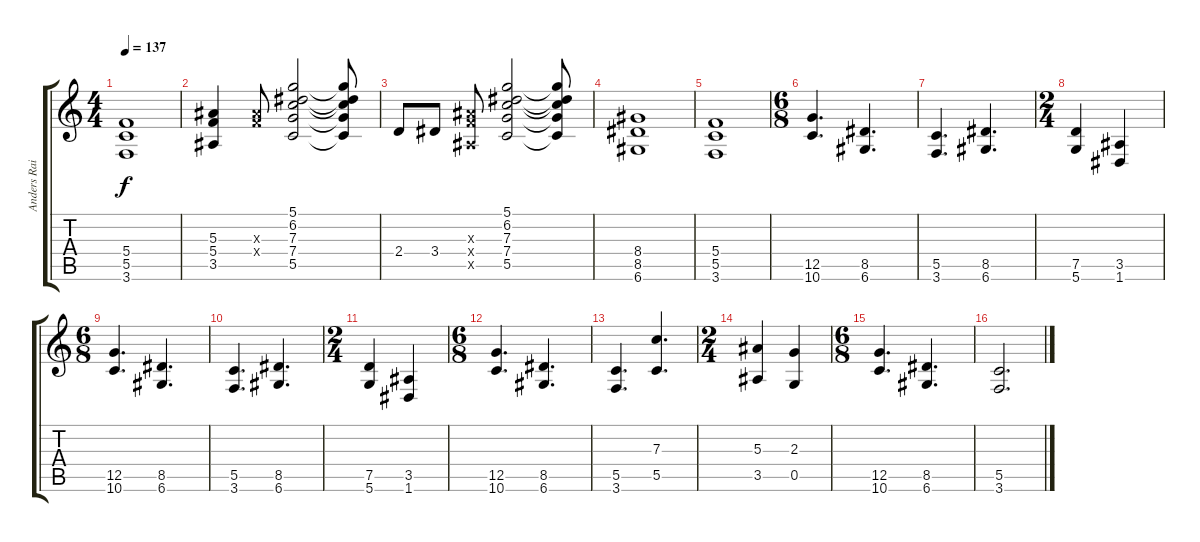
\track ("Anders Rain" "Anders Rai") {instrument overdrivenguitar}
\staff {score tabs}
\tuning (D4 A3 F3 C3 G2 D2) {hide}
\ts (4 4)
\tempo 137
\clef g2
\ks c
(5.4 5.5 3.6).1{dy f} |
(5.3 5.4 3.5).4 (5.3{x} 5.4{x}).8 (5.1 6.2 7.3 7.4 5.5).2 (5.1{t} 6.2{t} 7.3{t} 7.4{t} 5.5{t}).8 |
2.4.8 3.4.8 (5.3{x} 5.4{x} 3.5{x}).8 (5.1 6.2 7.3 7.4 5.5).2 (5.1{t} 6.2{t} 7.3{t} 7.4{t} 5.5{t}).8 |
(8.4 8.5 6.6).1 |
(5.4 5.5 3.6).1 |
\ts (6 8)
(12.5 10.6).4{d} (8.5 6.6).4{d} |
(5.5 3.6).4{d} (8.5 6.6).4{d} |
\ts (2 4)
(7.5 5.6).4 (3.5 1.6).4 |
\ts (6 8)
(12.5 10.6).4{d} (8.5 6.6).4{d} |
(5.5 3.6).4{d} (8.5 6.6).4{d} |
\ts (2 4)
(7.5 5.6).4 (3.5 1.6).4 |
\ts (6 8)
(12.5 10.6).4{d} (8.5 6.6).4{d} |
(5.5 3.6).4{d} (7.3 5.5).4{d} |
\ts (2 4)
(5.3 3.5).4 (2.3 0.5).4 |
\ts (6 8)
(12.5 10.6).4{d} (8.5 6.6).4{d} |
(5.5 3.6).2{d}
